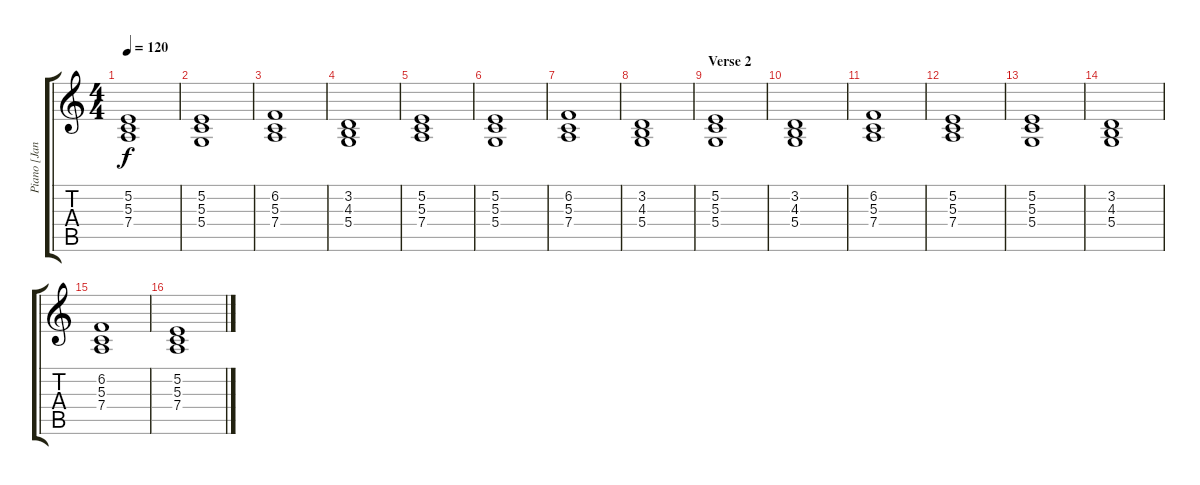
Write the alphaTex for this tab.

\track ("Piano [Jan]" "Piano [Jan") {instrument acousticgrandpiano}
\staff {score tabs}
\tuning (E4 B3 G3 D3 A2 E2) {hide}
\ts (4 4)
\tempo 120
\clef g2
\ks c
(5.2 5.3 7.4).1{dy f} |
(5.2 5.3 5.4).1 |
(6.2 5.3 7.4).1 |
(3.2 4.3 5.4).1 |
(5.2 5.3 7.4).1 |
(5.2 5.3 5.4).1 |
(6.2 5.3 7.4).1 |
(3.2 4.3 5.4).1 |
\section ("" "Verse 2")
(5.2 5.3 5.4).1 |
(3.2 4.3 5.4).1 |
(6.2 5.3 7.4).1 |
(5.2 5.3 7.4).1 |
(5.2 5.3 5.4).1 |
(3.2 4.3 5.4).1 |
(6.2 5.3 7.4).1 |
(5.2 5.3 7.4).1
